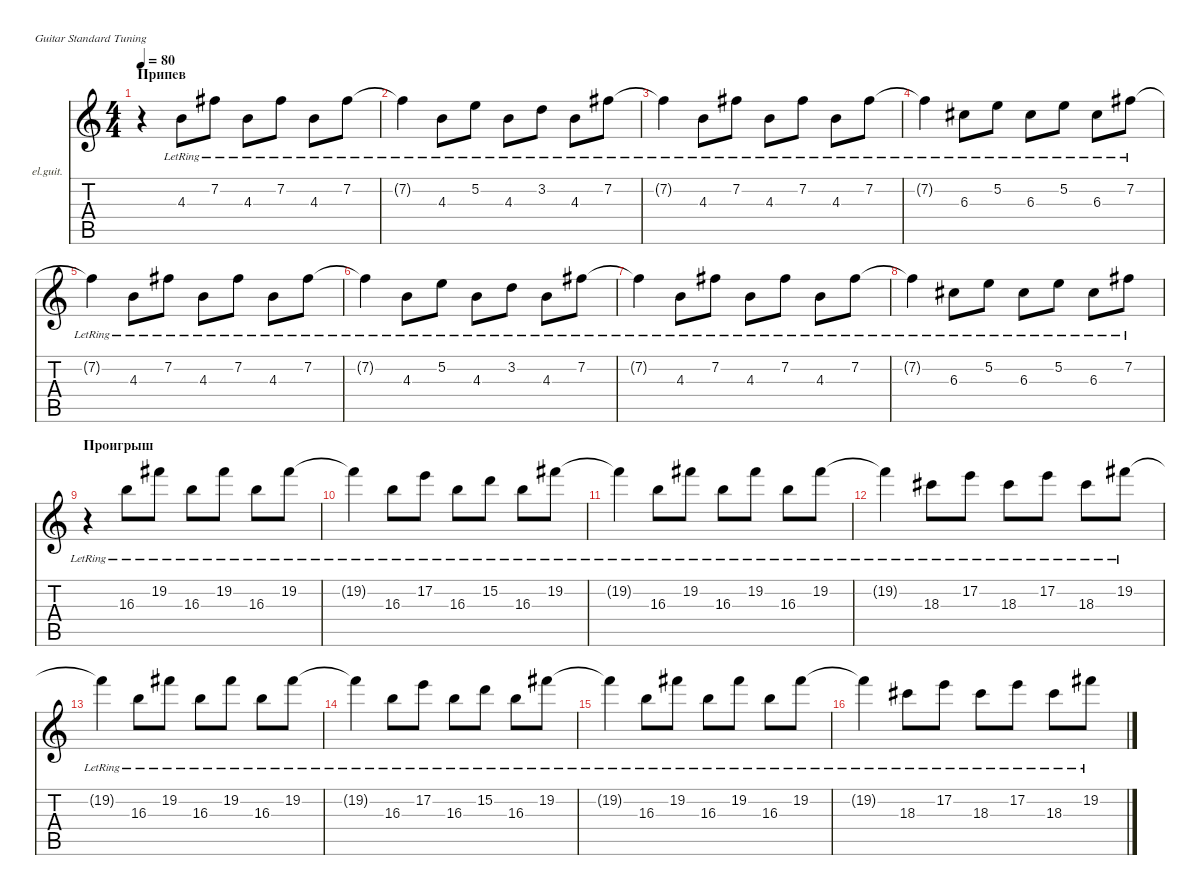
\defaultSystemsLayout 4
\hideDynamics
\bracketExtendMode nobrackets
\firstSystemTrackNameOrientation horizontal
\otherSystemsTrackNameOrientation horizontal
\track ("Clean Guitar" "el.guit.") {instrument electricguitarclean}
\staff {score tabs}
\tuning (E4 B3 G3 D3 A2 E2)
\ts (4 4)
\section ("" "Припев")
\tempo 80
\clef g2
\ks c
r.4{dy mf} 4.3{lr}.8 7.2{lr}.8 4.3{lr}.8 7.2{lr}.8 4.3{lr}.8 7.2{lr}.8 |
7.2{lr t}.4 4.3{lr}.8 5.2{lr}.8 4.3{lr}.8 3.2{lr}.8 4.3{lr}.8 7.2{lr}.8 |
7.2{lr t}.4 4.3{lr}.8 7.2{lr}.8 4.3{lr}.8 7.2{lr}.8 4.3{lr}.8 7.2{lr}.8 |
7.2{lr t}.4 6.3{lr}.8 5.2{lr}.8 6.3{lr}.8 5.2{lr}.8 6.3{lr}.8 7.2{lr}.8 |
7.2{lr t}.4 4.3{lr}.8 7.2{lr}.8 4.3{lr}.8 7.2{lr}.8 4.3{lr}.8 7.2{lr}.8 |
7.2{lr t}.4 4.3{lr}.8 5.2{lr}.8 4.3{lr}.8 3.2{lr}.8 4.3{lr}.8 7.2{lr}.8 |
7.2{lr t}.4 4.3{lr}.8 7.2{lr}.8 4.3{lr}.8 7.2{lr}.8 4.3{lr}.8 7.2{lr}.8 |
7.2{lr t}.4 6.3{lr}.8 5.2{lr}.8 6.3{lr}.8 5.2{lr}.8 6.3{lr}.8 7.2{lr}.8 |
\section ("" "Проигрыш")
r.4 16.3{lr}.8 19.2{lr}.8 16.3{lr}.8 19.2{lr}.8 16.3{lr}.8 19.2{lr}.8 |
19.2{lr t}.4 16.3{lr}.8 17.2{lr}.8 16.3{lr}.8 15.2{lr}.8 16.3{lr}.8 19.2{lr}.8 |
19.2{lr t}.4 16.3{lr}.8 19.2{lr}.8 16.3{lr}.8 19.2{lr}.8 16.3{lr}.8 19.2{lr}.8 |
19.2{lr t}.4 18.3{lr}.8 17.2{lr}.8 18.3{lr}.8 17.2{lr}.8 18.3{lr}.8 19.2{lr}.8 |
19.2{lr t}.4 16.3{lr}.8 19.2{lr}.8 16.3{lr}.8 19.2{lr}.8 16.3{lr}.8 19.2{lr}.8 |
19.2{lr t}.4 16.3{lr}.8 17.2{lr}.8 16.3{lr}.8 15.2{lr}.8 16.3{lr}.8 19.2{lr}.8 |
19.2{lr t}.4 16.3{lr}.8 19.2{lr}.8 16.3{lr}.8 19.2{lr}.8 16.3{lr}.8 19.2{lr}.8 |
19.2{lr t}.4 18.3{lr}.8 17.2{lr}.8 18.3{lr}.8 17.2{lr}.8 18.3{lr}.8 19.2{lr}.8
